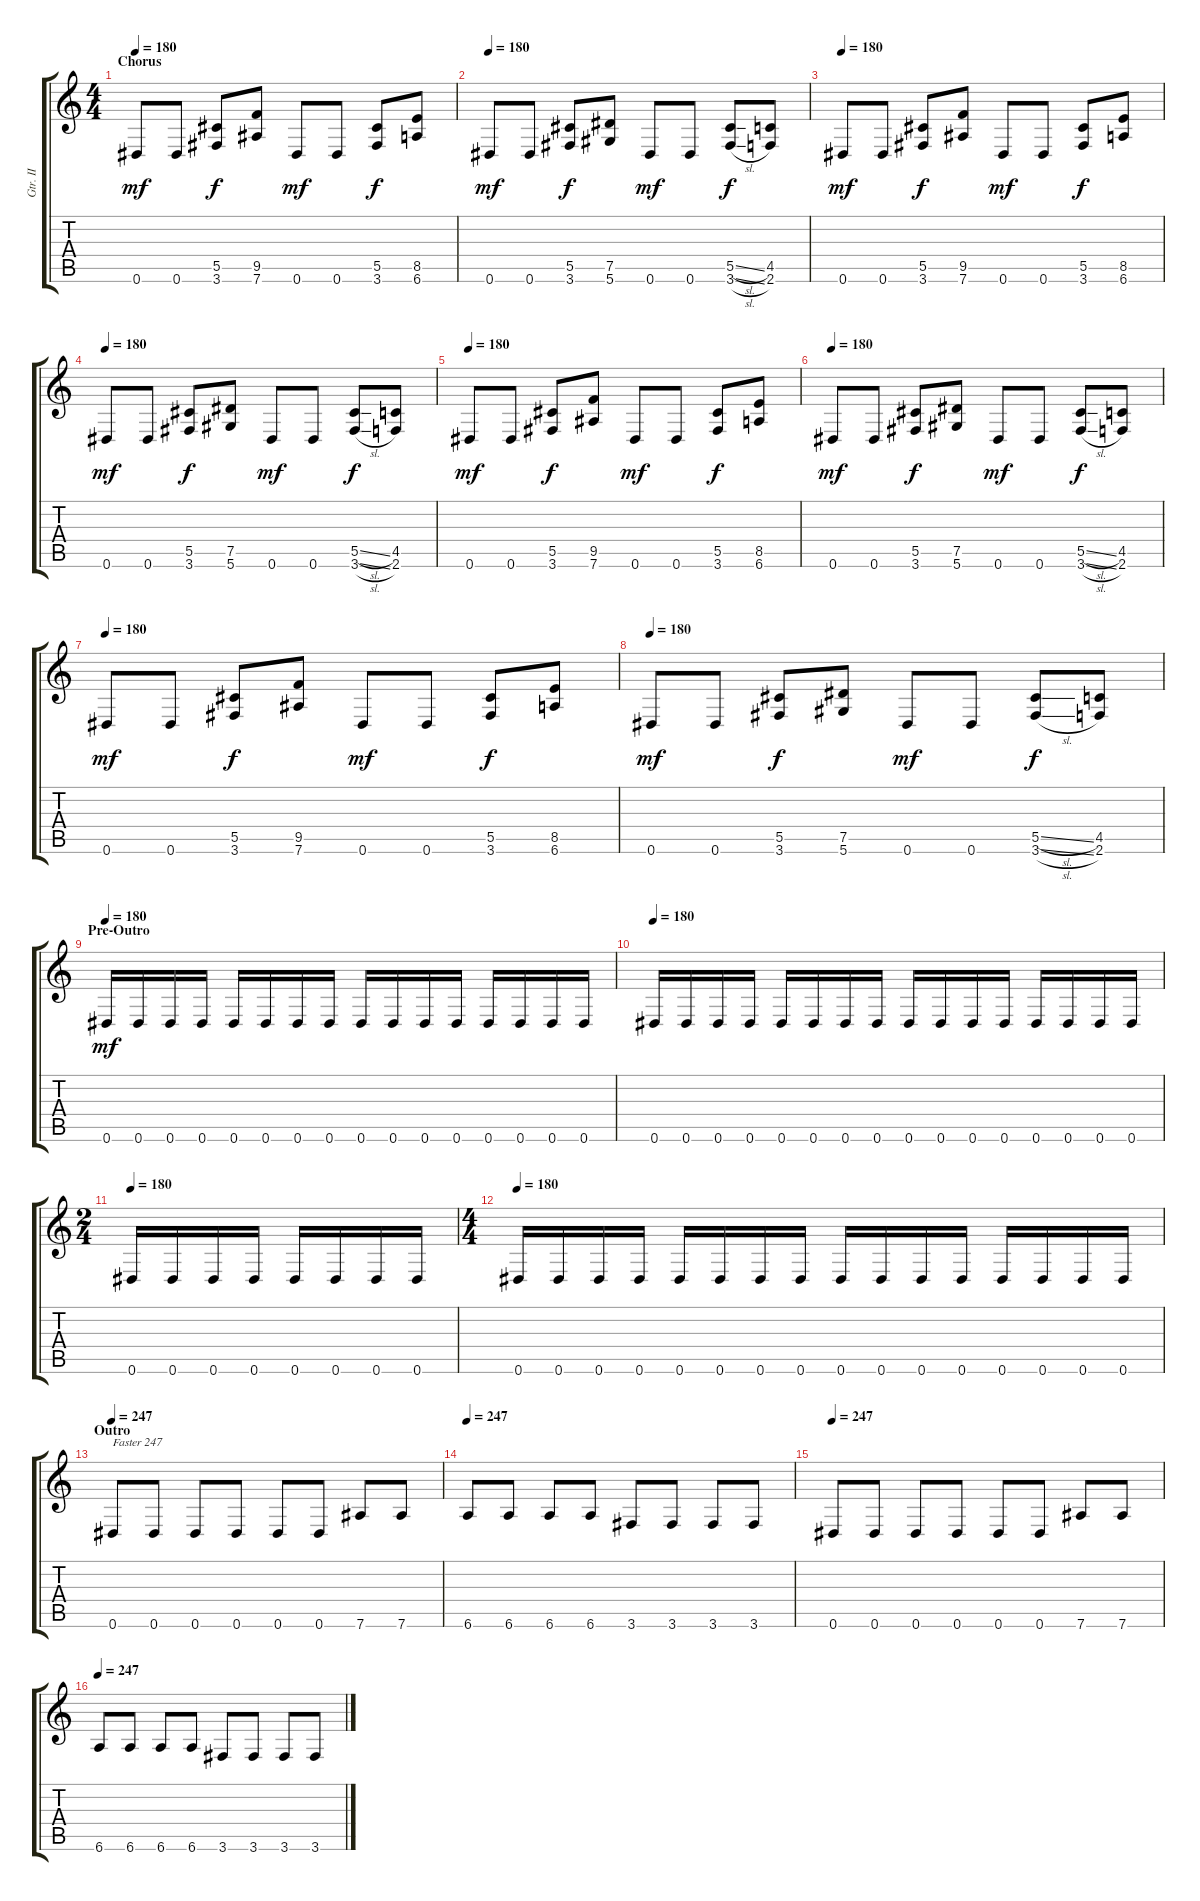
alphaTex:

\track ("Gtr. II" "Gtr. II") {instrument overdrivenguitar}
\staff {score tabs}
\tuning (Eb4 Bb3 Gb3 Db3 Ab2 Eb2) {hide}
\ts (4 4)
\section ("" "Chorus")
\tempo 180
\clef g2
\ks c
0.6.8{dy mf} 0.6.8 (5.5 3.6).8{dy f} (9.5 7.6).8 0.6.8{dy mf} 0.6.8 (5.5 3.6).8{dy f} (8.5 6.6).8 |
\tempo 180
0.6.8{dy mf} 0.6.8 (5.5 3.6).8{dy f} (7.5 5.6).8 0.6.8{dy mf} 0.6.8 (5.5{sl} 3.6{sl}).8{dy f} (4.5 2.6).8 |
\tempo 180
0.6.8{dy mf} 0.6.8 (5.5 3.6).8{dy f} (9.5 7.6).8 0.6.8{dy mf} 0.6.8 (5.5 3.6).8{dy f} (8.5 6.6).8 |
\tempo 180
0.6.8{dy mf} 0.6.8 (5.5 3.6).8{dy f} (7.5 5.6).8 0.6.8{dy mf} 0.6.8 (5.5{sl} 3.6{sl}).8{dy f} (4.5 2.6).8 |
\tempo 180
0.6.8{dy mf} 0.6.8 (5.5 3.6).8{dy f} (9.5 7.6).8 0.6.8{dy mf} 0.6.8 (5.5 3.6).8{dy f} (8.5 6.6).8 |
\tempo 180
0.6.8{dy mf} 0.6.8 (5.5 3.6).8{dy f} (7.5 5.6).8 0.6.8{dy mf} 0.6.8 (5.5{sl} 3.6{sl}).8{dy f} (4.5 2.6).8 |
\tempo 180
0.6.8{dy mf} 0.6.8 (5.5 3.6).8{dy f} (9.5 7.6).8 0.6.8{dy mf} 0.6.8 (5.5 3.6).8{dy f} (8.5 6.6).8 |
\tempo 180
0.6.8{dy mf} 0.6.8 (5.5 3.6).8{dy f} (7.5 5.6).8 0.6.8{dy mf} 0.6.8 (5.5{sl} 3.6{sl}).8{dy f} (4.5 2.6).8 |
\section ("" "Pre-Outro")
\tempo 180
0.6.16{dy mf} 0.6.16 0.6.16 0.6.16 0.6.16 0.6.16 0.6.16 0.6.16 0.6.16 0.6.16 0.6.16 0.6.16 0.6.16 0.6.16 0.6.16 0.6.16 |
\tempo 180
0.6.16 0.6.16 0.6.16 0.6.16 0.6.16 0.6.16 0.6.16 0.6.16 0.6.16 0.6.16 0.6.16 0.6.16 0.6.16 0.6.16 0.6.16 0.6.16 |
\ts (2 4)
\tempo 180
0.6.16 0.6.16 0.6.16 0.6.16 0.6.16 0.6.16 0.6.16 0.6.16 |
\ts (4 4)
\tempo 180
0.6.16 0.6.16 0.6.16 0.6.16 0.6.16 0.6.16 0.6.16 0.6.16 0.6.16 0.6.16 0.6.16 0.6.16 0.6.16 0.6.16 0.6.16 0.6.16 |
\section ("" "Outro")
\tempo 247
0.6.8{txt "Faster 247"} 0.6.8 0.6.8 0.6.8 0.6.8 0.6.8 7.6.8 7.6.8 |
\tempo 247
6.6.8 6.6.8 6.6.8 6.6.8 3.6.8 3.6.8 3.6.8 3.6.8 |
\tempo 247
0.6.8 0.6.8 0.6.8 0.6.8 0.6.8 0.6.8 7.6.8 7.6.8 |
\tempo 247
6.6.8 6.6.8 6.6.8 6.6.8 3.6.8 3.6.8 3.6.8 3.6.8
